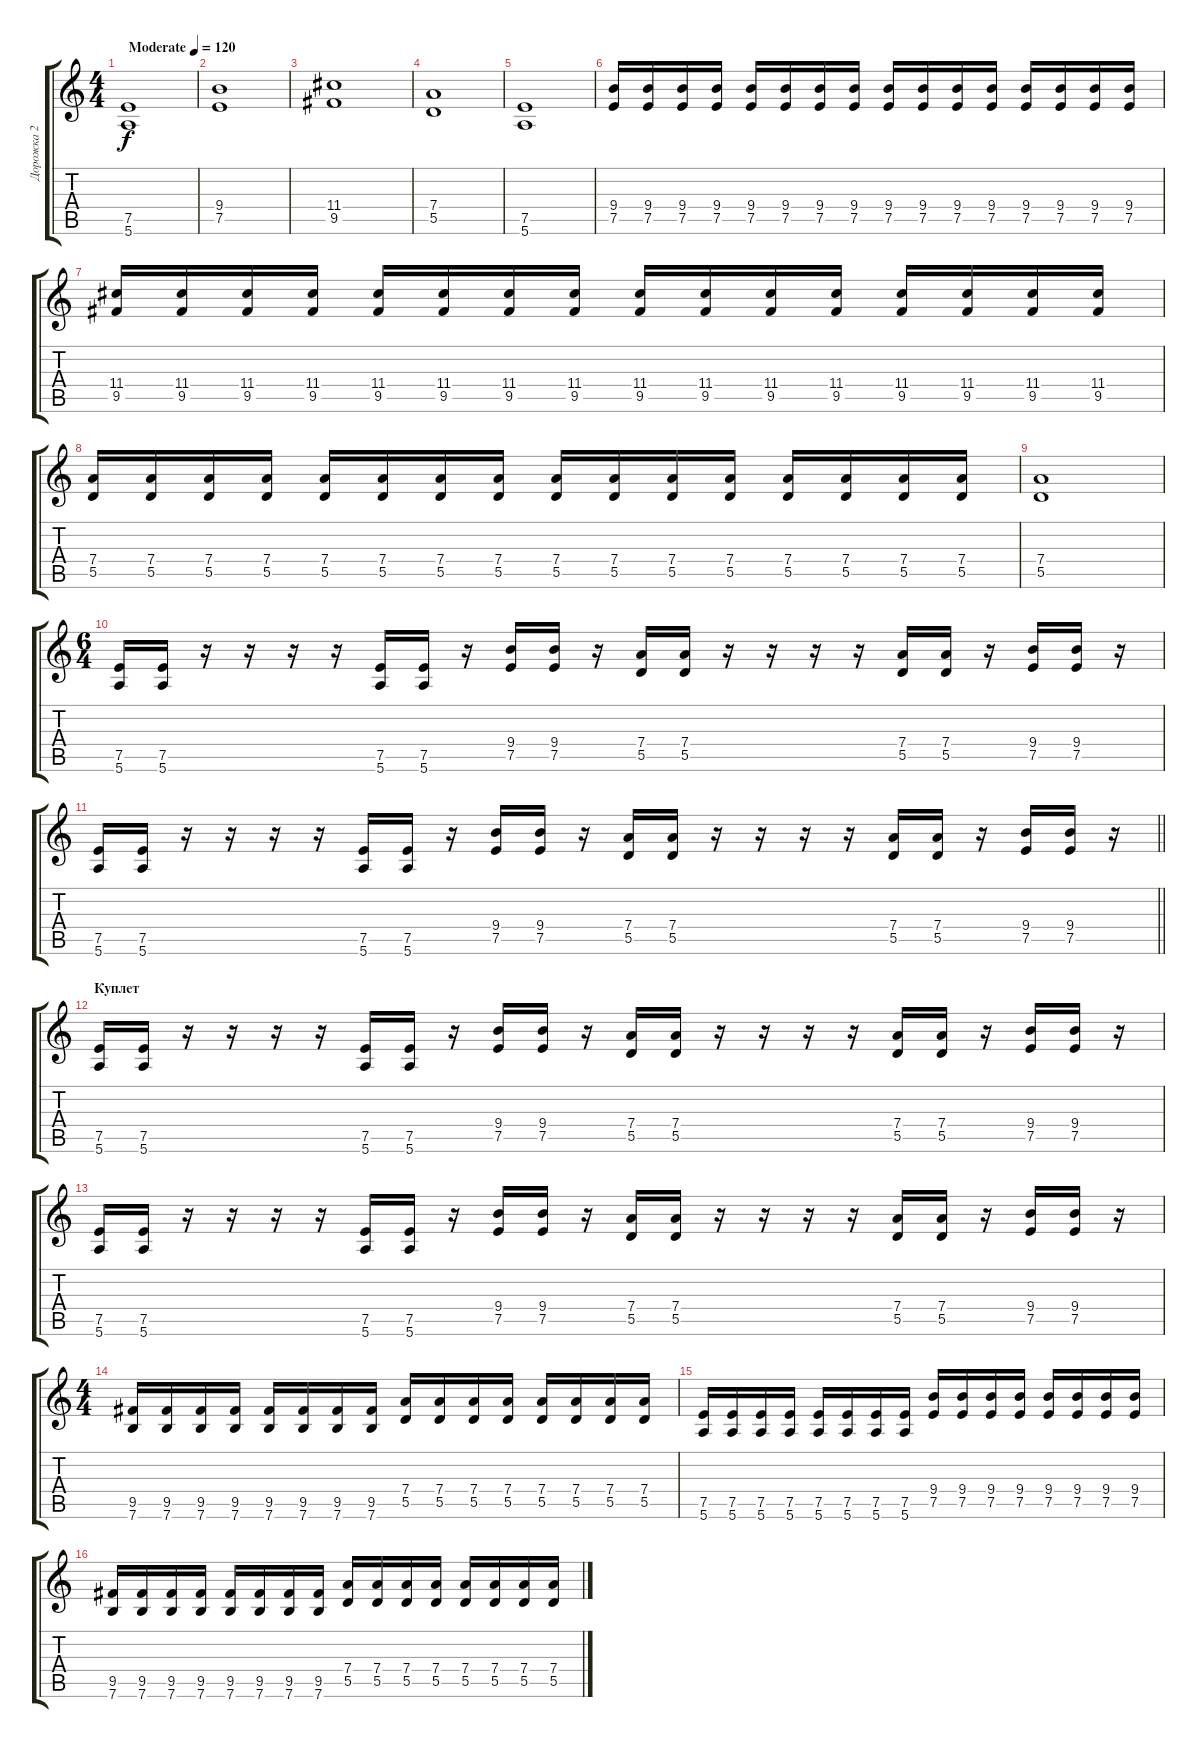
\track ("Дорожка 2" "Дорожка 2") {instrument overdrivenguitar}
\staff {score tabs}
\tuning (E4 B3 G3 D3 A2 E2) {hide}
\ts (4 4)
\tempo (120 "Moderate")
\clef g2
\ks c
(7.5 5.6).1{dy f instrument overdrivenguitar} |
(9.4 7.5).1 |
(11.4 9.5).1 |
(7.4 5.5).1 |
(7.5 5.6).1 |
(9.4 7.5).16 (9.4 7.5).16 (9.4 7.5).16 (9.4 7.5).16 (9.4 7.5).16 (9.4 7.5).16 (9.4 7.5).16 (9.4 7.5).16 (9.4 7.5).16 (9.4 7.5).16 (9.4 7.5).16 (9.4 7.5).16 (9.4 7.5).16 (9.4 7.5).16 (9.4 7.5).16 (9.4 7.5).16 |
(11.4 9.5).16 (11.4 9.5).16 (11.4 9.5).16 (11.4 9.5).16 (11.4 9.5).16 (11.4 9.5).16 (11.4 9.5).16 (11.4 9.5).16 (11.4 9.5).16 (11.4 9.5).16 (11.4 9.5).16 (11.4 9.5).16 (11.4 9.5).16 (11.4 9.5).16 (11.4 9.5).16 (11.4 9.5).16 |
(7.4 5.5).16 (7.4 5.5).16 (7.4 5.5).16 (7.4 5.5).16 (7.4 5.5).16 (7.4 5.5).16 (7.4 5.5).16 (7.4 5.5).16 (7.4 5.5).16 (7.4 5.5).16 (7.4 5.5).16 (7.4 5.5).16 (7.4 5.5).16 (7.4 5.5).16 (7.4 5.5).16 (7.4 5.5).16 |
(7.4 5.5).1 |
\ts (6 4)
(7.5 5.6).16 (7.5 5.6).16 r.16 r.16 r.16 r.16 (7.5 5.6).16 (7.5 5.6).16 r.16 (9.4 7.5).16 (9.4 7.5).16 r.16 (7.4 5.5).16 (7.4 5.5).16 r.16 r.16 r.16 r.16 (7.4 5.5).16 (7.4 5.5).16 r.16 (9.4 7.5).16 (9.4 7.5).16 r.16 |
\barLineRight lightlight
(7.5 5.6).16 (7.5 5.6).16 r.16 r.16 r.16 r.16 (7.5 5.6).16 (7.5 5.6).16 r.16 (9.4 7.5).16 (9.4 7.5).16 r.16 (7.4 5.5).16 (7.4 5.5).16 r.16 r.16 r.16 r.16 (7.4 5.5).16 (7.4 5.5).16 r.16 (9.4 7.5).16 (9.4 7.5).16 r.16 |
\section ("" "Куплет")
(7.5 5.6).16 (7.5 5.6).16 r.16 r.16 r.16 r.16 (7.5 5.6).16 (7.5 5.6).16 r.16 (9.4 7.5).16 (9.4 7.5).16 r.16 (7.4 5.5).16 (7.4 5.5).16 r.16 r.16 r.16 r.16 (7.4 5.5).16 (7.4 5.5).16 r.16 (9.4 7.5).16 (9.4 7.5).16 r.16 |
(7.5 5.6).16 (7.5 5.6).16 r.16 r.16 r.16 r.16 (7.5 5.6).16 (7.5 5.6).16 r.16 (9.4 7.5).16 (9.4 7.5).16 r.16 (7.4 5.5).16 (7.4 5.5).16 r.16 r.16 r.16 r.16 (7.4 5.5).16 (7.4 5.5).16 r.16 (9.4 7.5).16 (9.4 7.5).16 r.16 |
\ts (4 4)
(9.5 7.6).16 (9.5 7.6).16 (9.5 7.6).16 (9.5 7.6).16 (9.5 7.6).16 (9.5 7.6).16 (9.5 7.6).16 (9.5 7.6).16 (7.4 5.5).16 (7.4 5.5).16 (7.4 5.5).16 (7.4 5.5).16 (7.4 5.5).16 (7.4 5.5).16 (7.4 5.5).16 (7.4 5.5).16 |
(7.5 5.6).16 (7.5 5.6).16 (7.5 5.6).16 (7.5 5.6).16 (7.5 5.6).16 (7.5 5.6).16 (7.5 5.6).16 (7.5 5.6).16 (9.4 7.5).16 (9.4 7.5).16 (9.4 7.5).16 (9.4 7.5).16 (9.4 7.5).16 (9.4 7.5).16 (9.4 7.5).16 (9.4 7.5).16 |
(9.5 7.6).16 (9.5 7.6).16 (9.5 7.6).16 (9.5 7.6).16 (9.5 7.6).16 (9.5 7.6).16 (9.5 7.6).16 (9.5 7.6).16 (7.4 5.5).16 (7.4 5.5).16 (7.4 5.5).16 (7.4 5.5).16 (7.4 5.5).16 (7.4 5.5).16 (7.4 5.5).16 (7.4 5.5).16
